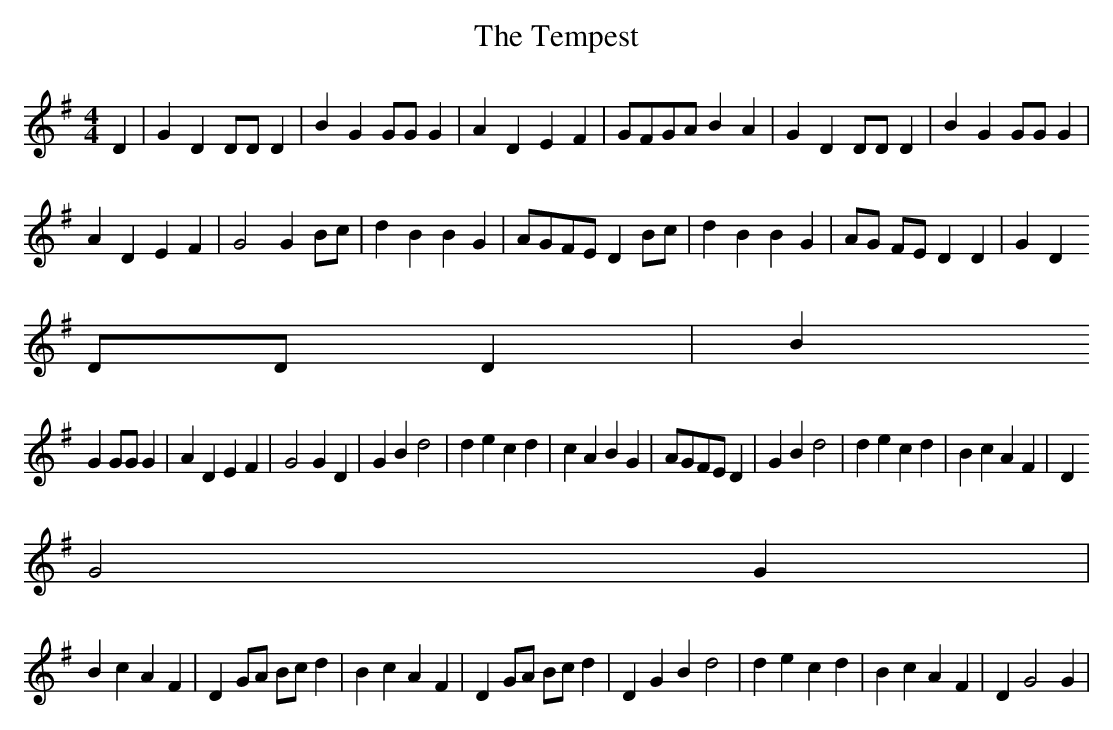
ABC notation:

X:1
T:The Tempest
M:4/4
L:1/4
K:G
D|GD D/2D/2 D|BG G/2G/2 G|AD EF|G/2F/2G/2A/2 BA|GD D/2D/2 D|BG G/2G/2 G|
ADEF|G2 G B/2c/2|dB BG|A/2G/2F/2E/2 D B/2c/2|dB BG|A/2G/2 F/2E/2 DD| GD
D/2D/2 D|B
G G/2G/2 G|AD EF|G2 GD|GBd2|decd|cA BG |A/2G/2F/2E/2 D|GBd2|decd |BcAF|D
G2G|
Bc AF |D G/2A/2 B/2c/2 d|BcAF|D G/2A/2 B/2c/2 d|DGBd2|decd |BcAF|DG2G|
